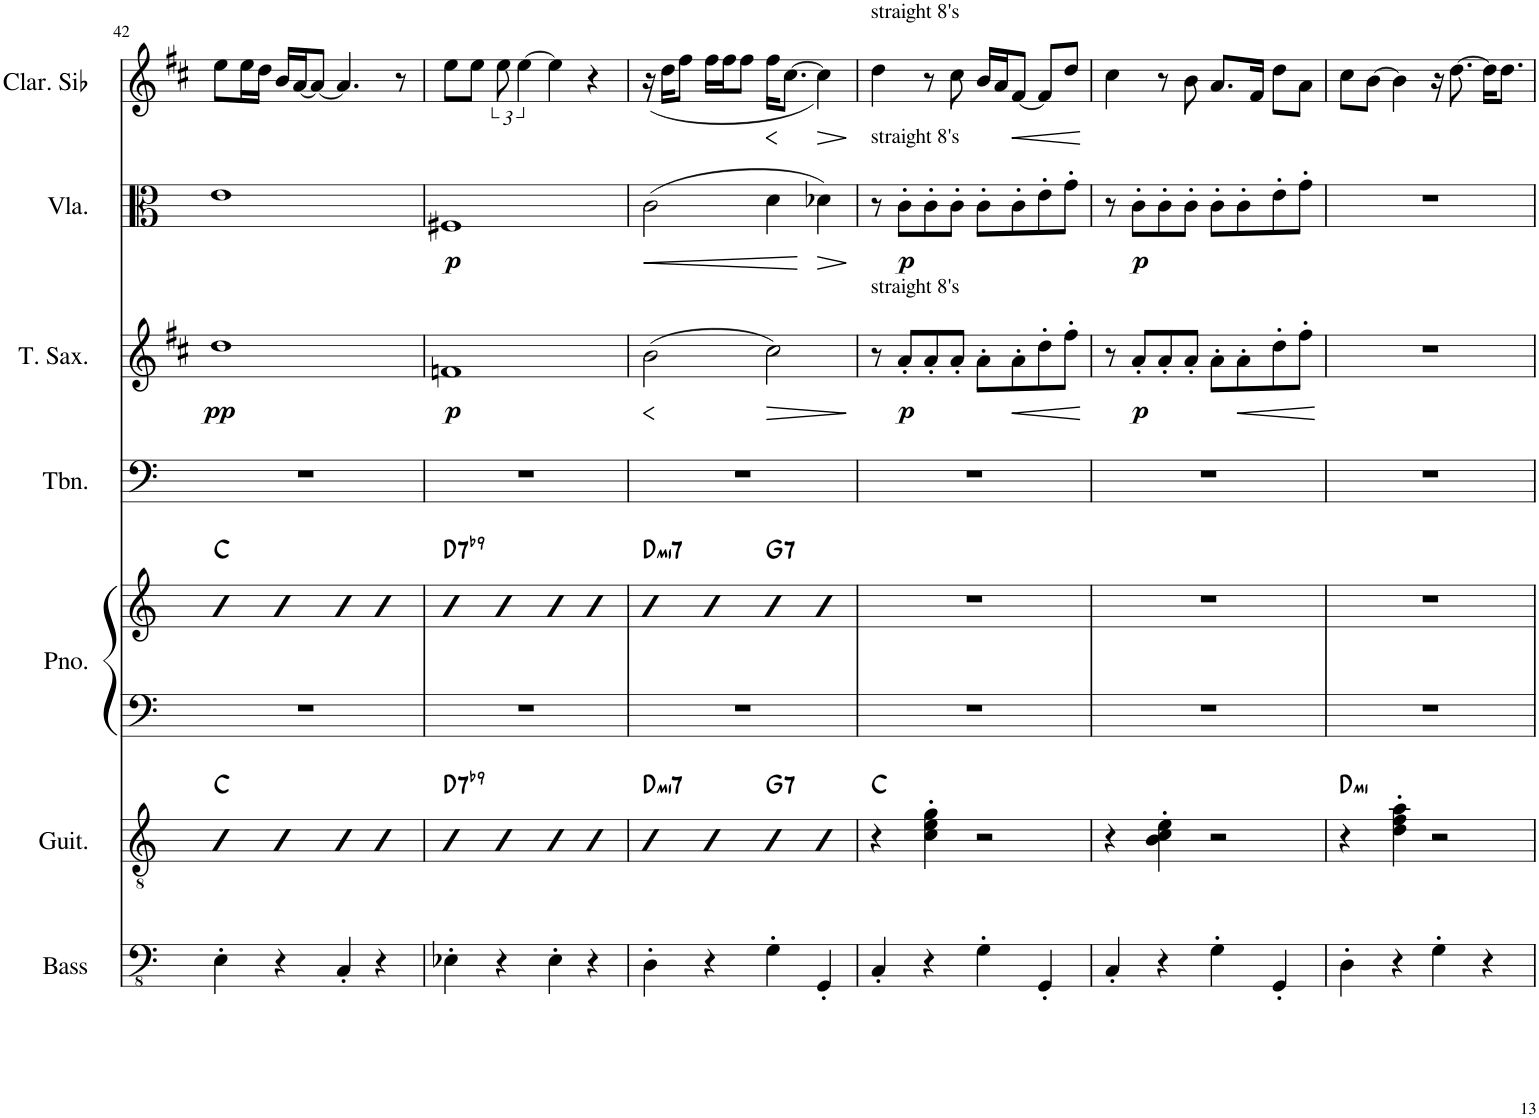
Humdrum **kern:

**kern	**kern	**harte	**kern	**harte	**kern	**dynam	**kern	**dynam	**kern	**dynam
*part6	*part5	*part5	*part4	*part4	*part3	*part3	*part2	*part2	*part1	*part1
*staff6	*staff5	*	*staff4	*	*staff3	*staff3	*staff2	*staff2	*staff1	*staff1
*I"Acoustic Bass	*I"Acoustic Guitar	*	*I"Piano	*	*I"Tenor Saxophone	*	*I"Viola	*	*I"Clarinette en Sib	*
*I'Bass	*I'Guit.	*	*I'Pno.	*	*I'T. Sax.	*	*I'Vla.	*	*I'Clar. Sib	*
!!LO:PB:g=z
*clefFv4	*clefGv2	*	*clefG2	*	*clefG2	*	*clefC3	*	*clefG2	*
*	*	*	*	*	*Trd8c14	*	*	*	*Trd1c2	*
*k[]	*k[]	*	*k[]	*	*k[f#c#]	*	*k[]	*	*k[f#c#]	*
*M4/4	*M4/4	*	*M4/4	*	*M4/4	*	*M4/4	*	*M4/4	*
=42	=42	=42	=42	=42	=42	=42	=42	=42	=42	=42
!	!	!	!	!	!	!LO:DY:b	!	!	!	!
4EE'\	4B	C:maj	4b	C:maj	1dd	pp	1e	.	8ee\L	.
.	.	.	.	.	.	.	.	.	16ee\L	.
.	.	.	.	.	.	.	.	.	16dd\JJ	.
4r	4B	.	4b	.	.	.	.	.	16b/LL	.
.	.	.	.	.	.	.	.	.	[16a/J	.
.	.	.	.	.	.	.	.	.	8a/J_	.
4CC'/	4B	.	4b	.	.	.	.	.	4.a/]	.
4r	4B	.	4b	.	.	.	.	.	.	.
.	.	.	.	.	.	.	.	.	8r	.
=43	=43	=43	=43	=43	=43	=43	=43	=43	=43	=43
!	!	!LO:H:kt=7	!	!LO:H:kt=7	!	!LO:DY:b	!	!LO:DY:b	!	!
4EE-X'\	4B	D:7(b9)	4b	D:7(b9)	1fn	p	1F#X	p	8ee\L	.
.	.	.	.	.	.	.	.	.	8ee\J	.
4r	4B	.	4b	.	.	.	.	.	12ee\	.
.	.	.	.	.	.	.	.	.	[6ee\	.
4EE-'\	4B	.	4b	.	.	.	.	.	4ee\]	.
4r	4B	.	4b	.	.	.	.	.	4r	.
=44	=44	=44	=44	=44	=44	=44	=44	=44	=44	=44
!	!	!LO:H:kt=mi7	!	!LO:H:kt=mi7	!	!LO:HP:b	!	!LO:HP:b	!	!
4DD'\	4B	D:min7	4b	D:min7	(2b\	<	(2c\	<	(16r	.
.	.	.	.	.	.	.	.	.	16dd\KL	.
.	.	.	.	.	.	.	.	.	8ff#\J	.
4r	4B	.	4b	.	.	.	.	.	16ff#\LL	.
.	.	.	.	.	.	.	.	.	16ff#\J	.
.	.	.	.	.	.	.	.	.	8ff#\J	.
!	!	!LO:H:kt=7	!	!LO:H:kt=7	!	!LO:HP:b	!	!	!	!LO:HP:b
4GG'\	4B	G:7	4b	G:7	2cc#\)	>	4d\	.	16ff#\KL	<
.	.	.	.	.	.	.	.	.	[8.cc#\J	.
!	!	!	!	!	!	!	!	!LO:HP:n=1:b	!	!LO:HP:b
4GGG'/	4B	.	4b	.	.	.	4d-X\)	[ >	4cc#\])	>
.	.	.	.	.	.	[ ]	.	]	.	[ ]
=45	=45	=45	=45	=45	=45	=45	=45	=45	=45	=45
!	!	!	!	!	!	!	!	!	!LO:TX:a:t=straight 8's	!
!	!	!	!	!	!	!	!LO:TX:a:t=straight 8's	!	!	!
!	!	!	!	!	!LO:TX:a:t=straight 8's	!	!	!	!	!
4CC'/	4r	C:maj	1r	.	8r	.	8r	.	4dd\	.
!	!	!	!	!	!	!LO:DY:b	!	!LO:DY:b	!	!
.	.	.	.	.	8a'/L	p	8c'\L	p	.	.
4r	4c\' 4e\' 4g\'	.	.	.	8a'/	.	8c'\	.	8r	.
.	.	.	.	.	8a'/J	.	8c'\J	.	8cc#\	.
4GG'\	2r	.	.	.	8a'\L	.	8c'\L	.	16b/LL	.
.	.	.	.	.	.	.	.	.	16a/J	.
!	!	!	!	!	!	!LO:HP:b	!	!	!	!LO:HP:b
.	.	.	.	.	8a'\	<	8c'\	.	[8f#/J	<
4GGG'/	.	.	.	.	8dd'\	.	8e'\	.	8f#/L]	.
.	.	.	.	.	8ff#'\J	.	8g'\J	.	8dd/J	.
.	.	.	.	.	.	[	.	.	.	[
=46	=46	=46	=46	=46	=46	=46	=46	=46	=46	=46
4CC'/	4r	.	1r	.	8r	.	8r	.	4cc#\	.
!	!	!	!	!	!	!LO:DY:b	!	!LO:DY:b	!	!
.	.	.	.	.	8a'/L	p	8c'\L	p	.	.
4r	4B\' 4c\' 4e\'	.	.	.	8a'/	.	8c'\	.	8r	.
.	.	.	.	.	8a'/J	.	8c'\J	.	8b\	.
4GG'\	2r	.	.	.	8a'\L	.	8c'\L	.	8.a/L	.
!	!	!	!	!	!	!LO:HP:b	!	!	!	!
.	.	.	.	.	8a'\	<	8c'\	.	.	.
.	.	.	.	.	.	.	.	.	16f#/Jk	.
4GGG'/	.	.	.	.	8dd'\	.	8e'\	.	8dd\L	.
.	.	.	.	.	8ff#'\J	.	8g'\J	.	8a\J	.
.	.	.	.	.	.	[	.	.	.	.
=47	=47	=47	=47	=47	=47	=47	=47	=47	=47	=47
!	!	!LO:H:kt=mi	!	!	!	!	!	!	!	!
4DD'\	4r	D:min	1r	.	1r	.	1r	.	8cc#\L	.
.	.	.	.	.	.	.	.	.	[8b\J	.
4r	4d\' 4f\' 4a\'	.	.	.	.	.	.	.	4b\]	.
4GG'\	2r	.	.	.	.	.	.	.	16r	.
.	.	.	.	.	.	.	.	.	[8.dd\	.
4r	.	.	.	.	.	.	.	.	16dd\KL]	.
.	.	.	.	.	.	.	.	.	8.dd\J	.
=	=	=	=	=	=	=	=	=	=	=
*-	*-	*-	*-	*-	*-	*-	*-	*-	*-	*-
